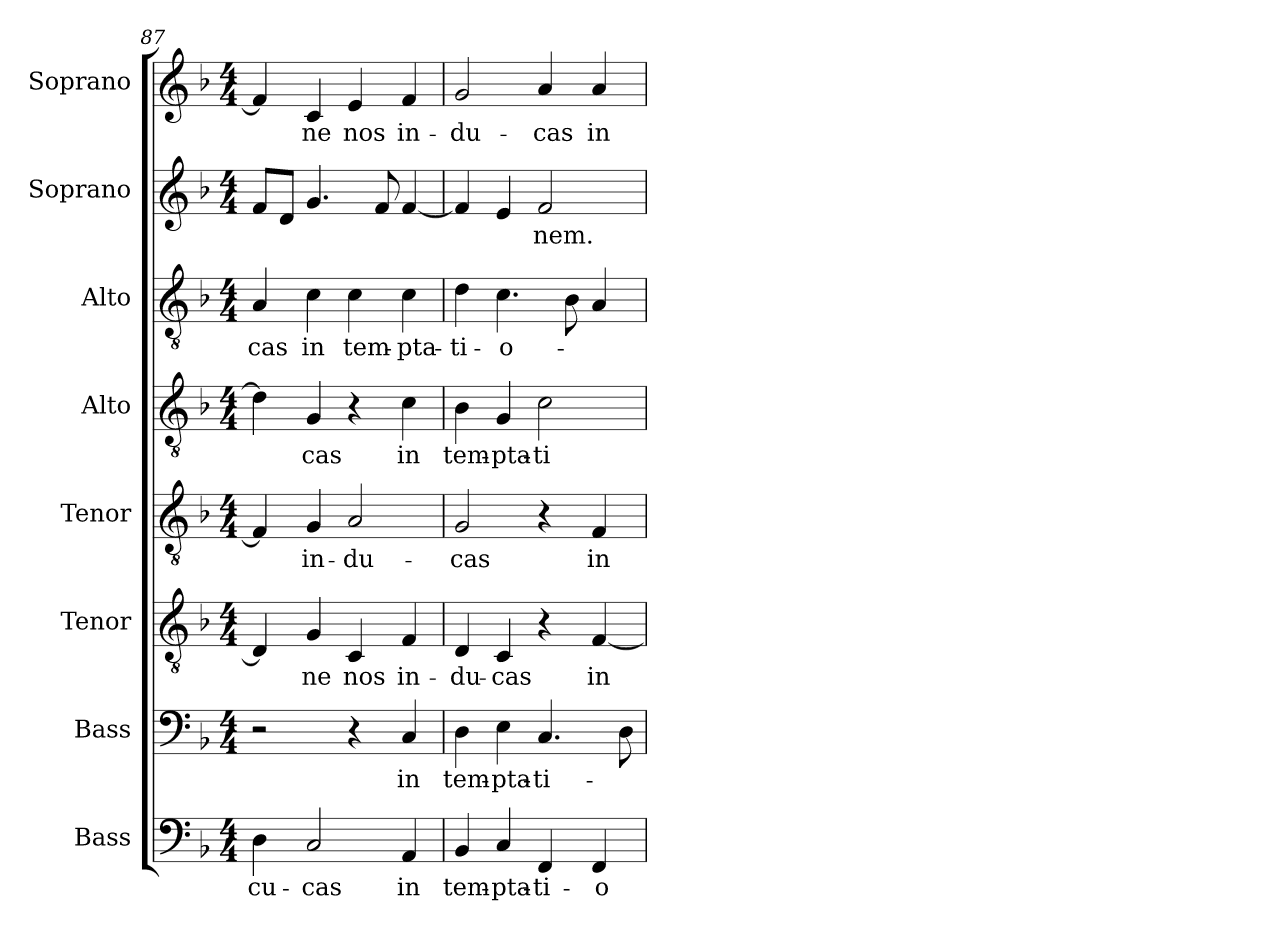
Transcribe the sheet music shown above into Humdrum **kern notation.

**kern	**text	**kern	**text	**kern	**text	**kern	**text	**kern	**text	**kern	**text	**kern	**text	**kern	**text
*part8	*part8	*part7	*part7	*part6	*part6	*part5	*part5	*part4	*part4	*part3	*part3	*part2	*part2	*part1	*part1
*staff8	*staff8	*staff7	*staff7	*staff6	*staff6	*staff5	*staff5	*staff4	*staff4	*staff3	*staff3	*staff2	*staff2	*staff1	*staff1
*I"Bass	*	*I"Bass	*	*I"Tenor	*	*I"Tenor	*	*I"Alto	*	*I"Alto	*	*I"Soprano	*	*I"Soprano	*
*I'B.	*	*I'B.	*	*I'T.	*	*I'T.	*	*I'A.	*	*I'A.	*	*I'S.	*	*I'S.	*
*clefF4	*	*clefF4	*	*clefGv2	*	*clefGv2	*	*clefGv2	*	*clefGv2	*	*clefG2	*	*clefG2	*
*	*	*	*	*ITrd7c12	*	*ITrd7c12	*	*ITrd7c12	*	*ITrd7c12	*	*	*	*	*
*k[b-]	*	*k[b-]	*	*k[b-]	*	*k[b-]	*	*k[b-]	*	*k[b-]	*	*k[b-]	*	*k[b-]	*
*F:	*	*F:	*	*F:	*	*F:	*	*F:	*	*F:	*	*F:	*	*F:	*
*M4/4	*	*M4/4	*	*M4/4	*	*M4/4	*	*M4/4	*	*M4/4	*	*M4/4	*	*M4/4	*
=87	=87	=87	=87	=87	=87	=87	=87	=87	=87	=87	=87	=87	=87	=87	=87
!	!LO:LY:b:color=#000000	!	!	!	!	!	!	!	!	!	!	!	!	!	!
!	!	!	!	!	!	!	!	!	!	!	!LO:LY:b:color=#000000	!	!	!	!
4Di\	-cu-	2r	.	4DDi/]	.	4FFi/]	.	4Di\]	.	4AAi/	-cas	8fi/L	.	4fi/]	.
.	.	.	.	.	.	.	.	.	.	.	.	8di/J	.	.	.
!	!LO:LY:b:color=#000000	!	!	!	!	!	!	!	!	!	!	!	!	!	!
!	!	!	!	!	!LO:LY:b:color=#000000	!	!	!	!	!	!	!	!	!	!
!	!	!	!	!	!	!	!LO:LY:b:color=#000000	!	!	!	!	!	!	!	!
!	!	!	!	!	!	!	!	!	!LO:LY:b:color=#000000	!	!	!	!	!	!
!	!	!	!	!	!	!	!	!	!	!	!LO:LY:b:color=#000000	!	!	!	!
!	!	!	!	!	!	!	!	!	!	!	!	!	!	!	!LO:LY:b:color=#000000
2Ci/	-cas	.	.	4GGi/	ne	4GGi/	in-	4GGi/	-cas	4Ci\	in	4.gi/	.	4ci/	ne
!	!	!	!	!	!LO:LY:b:color=#000000	!	!	!	!	!	!	!	!	!	!
!	!	!	!	!	!	!	!LO:LY:b:color=#000000	!	!	!	!	!	!	!	!
!	!	!	!	!	!	!	!	!	!	!	!LO:LY:b:color=#000000	!	!	!	!
!	!	!	!	!	!	!	!	!	!	!	!	!	!	!	!LO:LY:b:color=#000000
.	.	4r	.	4CCi/	nos	2AAi/	-du-	4r	.	4Ci\	tem-	.	.	4ei/	nos
.	.	.	.	.	.	.	.	.	.	.	.	8fi/	.	.	.
!	!LO:LY:b:color=#000000	!	!	!	!	!	!	!	!	!	!	!	!	!	!
!	!	!	!LO:LY:b:color=#000000	!	!	!	!	!	!	!	!	!	!	!	!
!	!	!	!	!	!LO:LY:b:color=#000000	!	!	!	!	!	!	!	!	!	!
!	!	!	!	!	!	!	!	!	!LO:LY:b:color=#000000	!	!	!	!	!	!
!	!	!	!	!	!	!	!	!	!	!	!LO:LY:b:color=#000000	!	!	!	!
!	!	!	!	!	!	!	!	!	!	!	!	!	!	!	!LO:LY:b:color=#000000
4AAi/	in	4Ci/	in	4FFi/	in-	.	.	4Ci\	in	4Ci\	-pta-	[4fi/	.	4fi/	in-
!!LO:LB:g=z
=88	=88	=88	=88	=88	=88	=88	=88	=88	=88	=88	=88	=88	=88	=88	=88
!	!LO:LY:b:color=#000000	!	!	!	!	!	!	!	!	!	!	!	!	!	!
!	!	!	!LO:LY:b:color=#000000	!	!	!	!	!	!	!	!	!	!	!	!
!	!	!	!	!	!LO:LY:b:color=#000000	!	!	!	!	!	!	!	!	!	!
!	!	!	!	!	!	!	!LO:LY:b:color=#000000	!	!	!	!	!	!	!	!
!	!	!	!	!	!	!	!	!	!LO:LY:b:color=#000000	!	!	!	!	!	!
!	!	!	!	!	!	!	!	!	!	!	!LO:LY:b:color=#000000	!	!	!	!
!	!	!	!	!	!	!	!	!	!	!	!	!	!	!	!LO:LY:b:color=#000000
4BB-i/	tem-	4Di\	tem-	4DDi/	-du-	2GGi/	-cas	4BB-i\	tem-	4Di\	-ti-	4fi/]	.	2gi/	-du-
!	!LO:LY:b:color=#000000	!	!	!	!	!	!	!	!	!	!	!	!	!	!
!	!	!	!LO:LY:b:color=#000000	!	!	!	!	!	!	!	!	!	!	!	!
!	!	!	!	!	!LO:LY:b:color=#000000	!	!	!	!	!	!	!	!	!	!
!	!	!	!	!	!	!	!	!	!LO:LY:b:color=#000000	!	!	!	!	!	!
!	!	!	!	!	!	!	!	!	!	!	!LO:LY:b:color=#000000	!	!	!	!
4Ci/	-pta-	4Ei\	-pta-	4CCi/	-cas	.	.	4GGi/	-pta-	4.Ci\	-o-	4ei/	.	.	.
!	!LO:LY:b:color=#000000	!	!	!	!	!	!	!	!	!	!	!	!	!	!
!	!	!	!LO:LY:b:color=#000000	!	!	!	!	!	!	!	!	!	!	!	!
!	!	!	!	!	!	!	!	!	!LO:LY:b:color=#000000	!	!	!	!	!	!
!	!	!	!	!	!	!	!	!	!	!	!	!	!LO:LY:b:color=#000000	!	!
!	!	!	!	!	!	!	!	!	!	!	!	!	!	!	!LO:LY:b:color=#000000
4FFi/	-ti-	4.Ci/	-ti-	4r	.	4r	.	2Ci\	-ti-	.	.	2fi/	-nem.	4ai/	-cas
.	.	.	.	.	.	.	.	.	.	8BB-i\	.	.	.	.	.
!	!LO:LY:b:color=#000000	!	!	!	!	!	!	!	!	!	!	!	!	!	!
!	!	!	!	!	!LO:LY:b:color=#000000	!	!	!	!	!	!	!	!	!	!
!	!	!	!	!	!	!	!LO:LY:b:color=#000000	!	!	!	!	!	!	!	!
!	!	!	!	!	!	!	!	!	!	!	!	!	!	!	!LO:LY:b:color=#000000
4FFi/	-o-	.	.	[4FFi/	in	4FFi/	in	.	.	4AAi/	.	.	.	4ai/	in
.	.	8Di\	.	.	.	.	.	.	.	.	.	.	.	.	.
=	=	=	=	=	=	=	=	=	=	=	=	=	=	=	=
*-	*-	*-	*-	*-	*-	*-	*-	*-	*-	*-	*-	*-	*-	*-	*-
